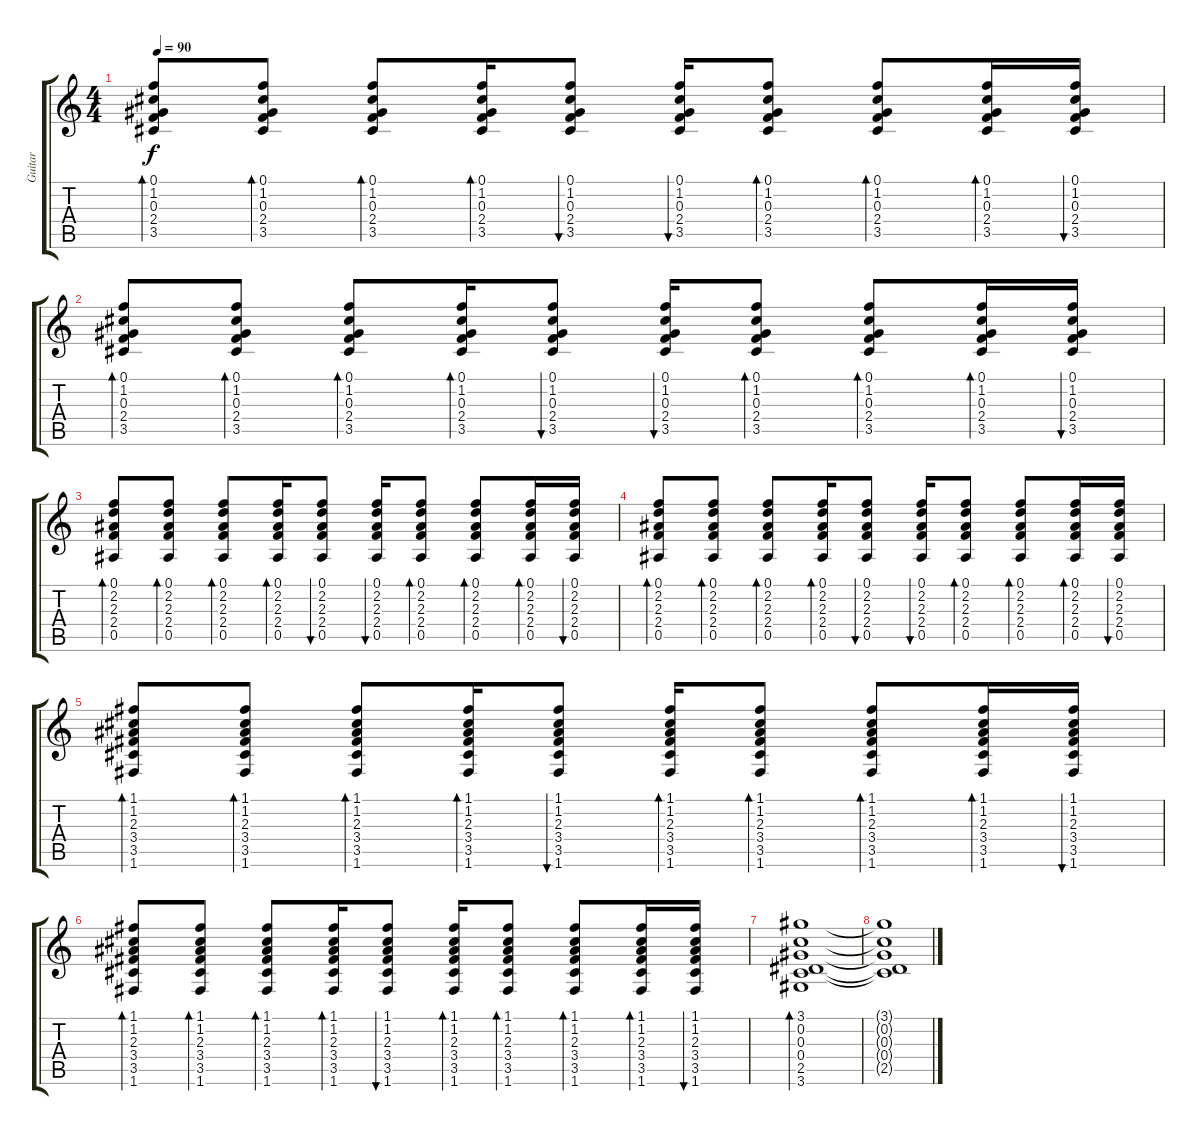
\track ("Guitar" "Guitar") {instrument acousticguitarsteel}
\staff {score tabs}
\tuning (F4 C4 Ab3 Eb3 Bb2 F2) {hide}
\ts (4 4)
\tempo 90
\clef g2
\ks c
(0.1 1.2 0.3 2.4 3.5).8{bd 30 dy f} (0.1 1.2 0.3 2.4 3.5).8{bd 30} (0.1 1.2 0.3 2.4 3.5).8{bd 30} (0.1 1.2 0.3 2.4 3.5).16{bd 30} (0.1 1.2 0.3 2.4 3.5).8{bu 30} (0.1 1.2 0.3 2.4 3.5).16{bu 30} (0.1 1.2 0.3 2.4 3.5).8{bd 30} (0.1 1.2 0.3 2.4 3.5).8{bd 30} (0.1 1.2 0.3 2.4 3.5).16{bd 30} (0.1 1.2 0.3 2.4 3.5).16{bu 30} |
(0.1 1.2 0.3 2.4 3.5).8{bd 30} (0.1 1.2 0.3 2.4 3.5).8{bd 30} (0.1 1.2 0.3 2.4 3.5).8{bd 30} (0.1 1.2 0.3 2.4 3.5).16{bd 30} (0.1 1.2 0.3 2.4 3.5).8{bu 30} (0.1 1.2 0.3 2.4 3.5).16{bu 30} (0.1 1.2 0.3 2.4 3.5).8{bd 30} (0.1 1.2 0.3 2.4 3.5).8{bd 30} (0.1 1.2 0.3 2.4 3.5).16{bd 30} (0.1 1.2 0.3 2.4 3.5).16{bu 30} |
(0.1 2.2 2.3 2.4 0.5).8{bd 30} (0.1 2.2 2.3 2.4 0.5).8{bd 30} (0.1 2.2 2.3 2.4 0.5).8{bd 30} (0.1 2.2 2.3 2.4 0.5).16{bd 30} (0.1 2.2 2.3 2.4 0.5).8{bu 30} (0.1 2.2 2.3 2.4 0.5).16{bu 30} (0.1 2.2 2.3 2.4 0.5).8{bd 30} (0.1 2.2 2.3 2.4 0.5).8{bd 30} (0.1 2.2 2.3 2.4 0.5).16{bd 30} (0.1 2.2 2.3 2.4 0.5).16{bu 30} |
(0.1 2.2 2.3 2.4 0.5).8{bd 30} (0.1 2.2 2.3 2.4 0.5).8{bd 30} (0.1 2.2 2.3 2.4 0.5).8{bd 30} (0.1 2.2 2.3 2.4 0.5).16{bd 30} (0.1 2.2 2.3 2.4 0.5).8{bu 30} (0.1 2.2 2.3 2.4 0.5).16{bu 30} (0.1 2.2 2.3 2.4 0.5).8{bd 30} (0.1 2.2 2.3 2.4 0.5).8{bd 30} (0.1 2.2 2.3 2.4 0.5).16{bd 30} (0.1 2.2 2.3 2.4 0.5).16{bu 30} |
(1.1 1.2 2.3 3.4 3.5 1.6).8{bd 30} (1.1 1.2 2.3 3.4 3.5 1.6).8{bd 30} (1.1 1.2 2.3 3.4 3.5 1.6).8{bd 30} (1.1 1.2 2.3 3.4 3.5 1.6).16{bd 30} (1.1 1.2 2.3 3.4 3.5 1.6).8{bu 30} (1.1 1.2 2.3 3.4 3.5 1.6).16{bd 30} (1.1 1.2 2.3 3.4 3.5 1.6).8{bd 30} (1.1 1.2 2.3 3.4 3.5 1.6).8{bd 30} (1.1 1.2 2.3 3.4 3.5 1.6).16{bd 30} (1.1 1.2 2.3 3.4 3.5 1.6).16{bu 30} |
(1.1 1.2 2.3 3.4 3.5 1.6).8{bd 30} (1.1 1.2 2.3 3.4 3.5 1.6).8{bd 30} (1.1 1.2 2.3 3.4 3.5 1.6).8{bd 30} (1.1 1.2 2.3 3.4 3.5 1.6).16{bd 30} (1.1 1.2 2.3 3.4 3.5 1.6).8{bu 30} (1.1 1.2 2.3 3.4 3.5 1.6).16{bd 30} (1.1 1.2 2.3 3.4 3.5 1.6).8{bd 30} (1.1 1.2 2.3 3.4 3.5 1.6).8{bd 30} (1.1 1.2 2.3 3.4 3.5 1.6).16{bd 30} (1.1 1.2 2.3 3.4 3.5 1.6).16{bu 30} |
(3.1 0.2 0.3 0.4 2.5 3.6).1{bd 30} |
(3.1{t} 0.2{t} 0.3{t} 0.4{t} 2.5{t}).1
